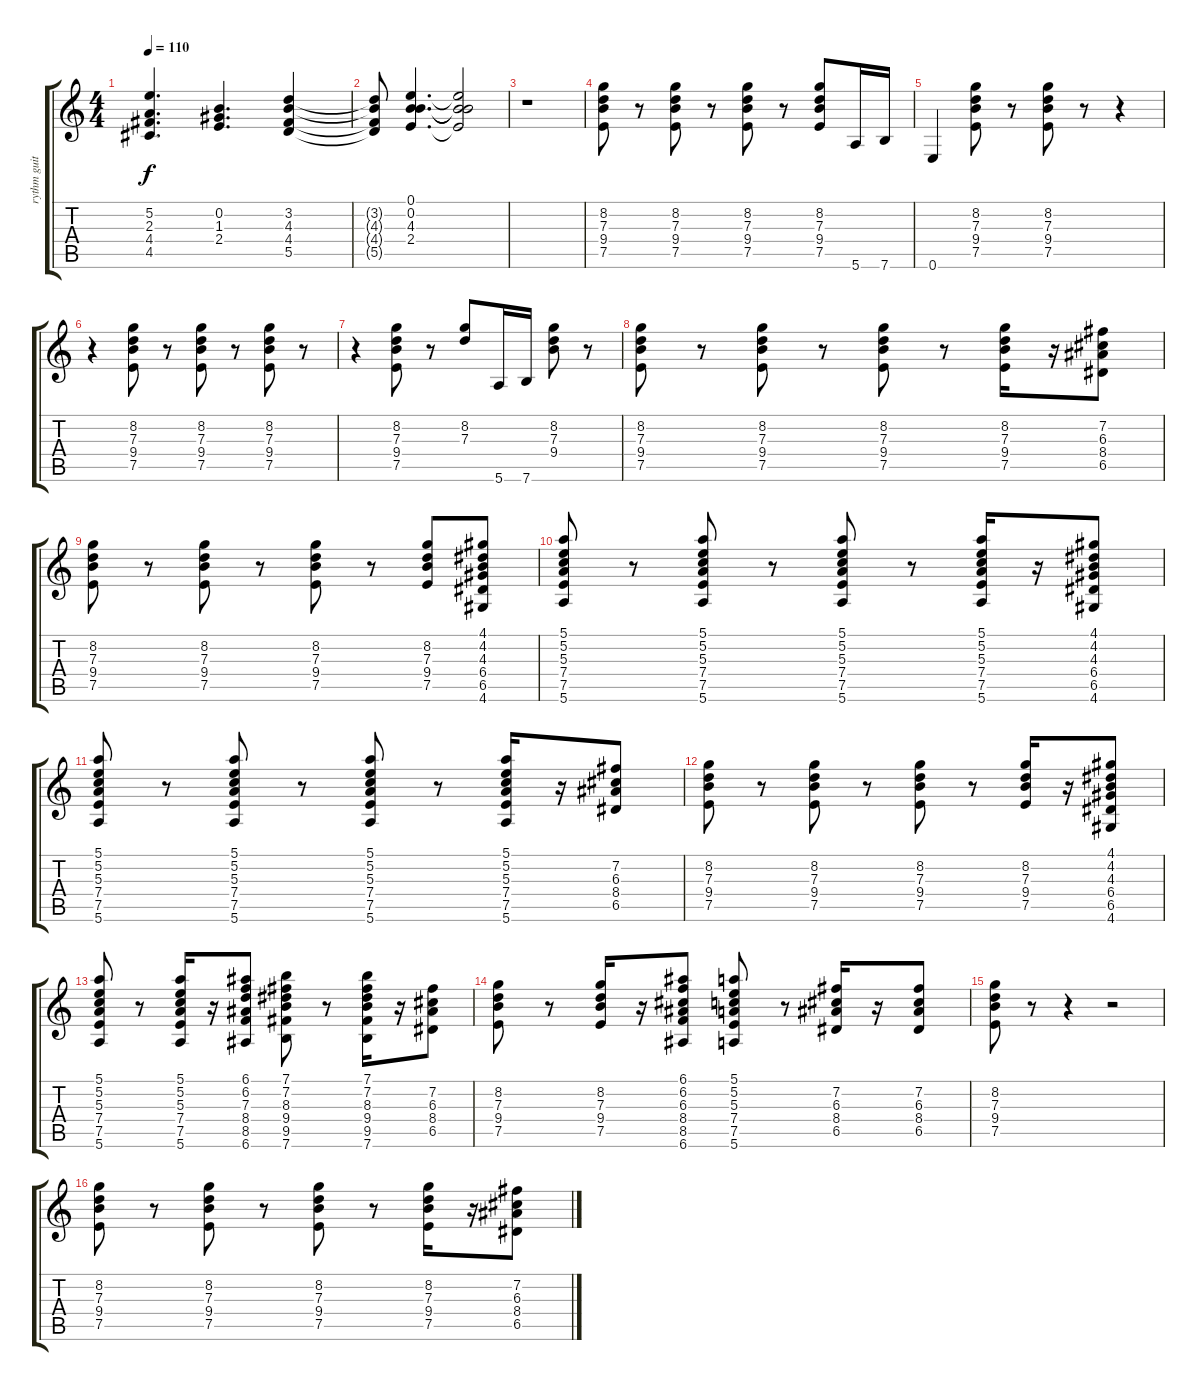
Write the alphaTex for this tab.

\track ("rythm guitar" "rythm guit") {instrument distortionguitar}
\staff {score tabs}
\tuning (E4 B3 G3 D3 A2 E2) {hide}
\ts (4 4)
\tempo 110
\clef g2
\ks c
(5.2 2.3 4.4 4.5).4{d dy f} (0.2 1.3 2.4).4{d} (3.2 4.3 4.4 5.5).4 |
(3.2{t} 4.3{t} 4.4{t} 5.5{t}).8 (0.1 0.2 4.3 2.4).4{d} (0.1{t} 0.2{t} 4.3{t} 2.4{t}).2 |
r.1 |
(8.2 7.3 9.4 7.5).8 r.8 (8.2 7.3 9.4 7.5).8 r.8 (8.2 7.3 9.4 7.5).8 r.8 (8.2 7.3 9.4 7.5).8 5.6.16 7.6.16 |
0.6.4 (8.2 7.3 9.4 7.5).8 r.8 (8.2 7.3 9.4 7.5).8 r.8 r.4 |
r.4 (8.2 7.3 9.4 7.5).8 r.8 (8.2 7.3 9.4 7.5).8 r.8 (8.2 7.3 9.4 7.5).8 r.8 |
r.4 (8.2 7.3 9.4 7.5).8 r.8 (8.2 7.3).8 5.6.16 7.6.16 (8.2 7.3 9.4).8 r.8 |
(8.2 7.3 9.4 7.5).8 r.8 (8.2 7.3 9.4 7.5).8 r.8 (8.2 7.3 9.4 7.5).8 r.8 (8.2 7.3 9.4 7.5).16 r.16 (7.2 6.3 8.4 6.5).8 |
(8.2 7.3 9.4 7.5).8 r.8 (8.2 7.3 9.4 7.5).8 r.8 (8.2 7.3 9.4 7.5).8 r.8 (8.2 7.3 9.4 7.5).8 (4.1 4.2 4.3 6.4 6.5 4.6).8 |
(5.1 5.2 5.3 7.4 7.5 5.6).8 r.8 (5.1 5.2 5.3 7.4 7.5 5.6).8 r.8 (5.1 5.2 5.3 7.4 7.5 5.6).8 r.8 (5.1 5.2 5.3 7.4 7.5 5.6).16 r.16 (4.1 4.2 4.3 6.4 6.5 4.6).8 |
(5.1 5.2 5.3 7.4 7.5 5.6).8 r.8 (5.1 5.2 5.3 7.4 7.5 5.6).8 r.8 (5.1 5.2 5.3 7.4 7.5 5.6).8 r.8 (5.1 5.2 5.3 7.4 7.5 5.6).16 r.16 (7.2 6.3 8.4 6.5).8 |
(8.2 7.3 9.4 7.5).8 r.8 (8.2 7.3 9.4 7.5).8 r.8 (8.2 7.3 9.4 7.5).8 r.8 (8.2 7.3 9.4 7.5).16 r.16 (4.1 4.2 4.3 6.4 6.5 4.6).8 |
(5.1 5.2 5.3 7.4 7.5 5.6).8 r.8 (5.1 5.2 5.3 7.4 7.5 5.6).16 r.16 (6.1 6.2 7.3 8.4 8.5 6.6).8 (7.1 7.2 8.3 9.4 9.5 7.6).8 r.8 (7.1 7.2 8.3 9.4 9.5 7.6).16 r.16 (7.2 6.3 8.4 6.5).8 |
(8.2 7.3 9.4 7.5).8 r.8 (8.2 7.3 9.4 7.5).16 r.16 (6.1 6.2 6.3 8.4 8.5 6.6).8 (5.1 5.2 5.3 7.4 7.5 5.6).8 r.8 (7.2 6.3 8.4 6.5).16 r.16 (7.2 6.3 8.4 6.5).8 |
(8.2 7.3 9.4 7.5).8 r.8 r.4 r.2 |
(8.2 7.3 9.4 7.5).8 r.8 (8.2 7.3 9.4 7.5).8 r.8 (8.2 7.3 9.4 7.5).8 r.8 (8.2 7.3 9.4 7.5).16 r.16 (7.2 6.3 8.4 6.5).8
